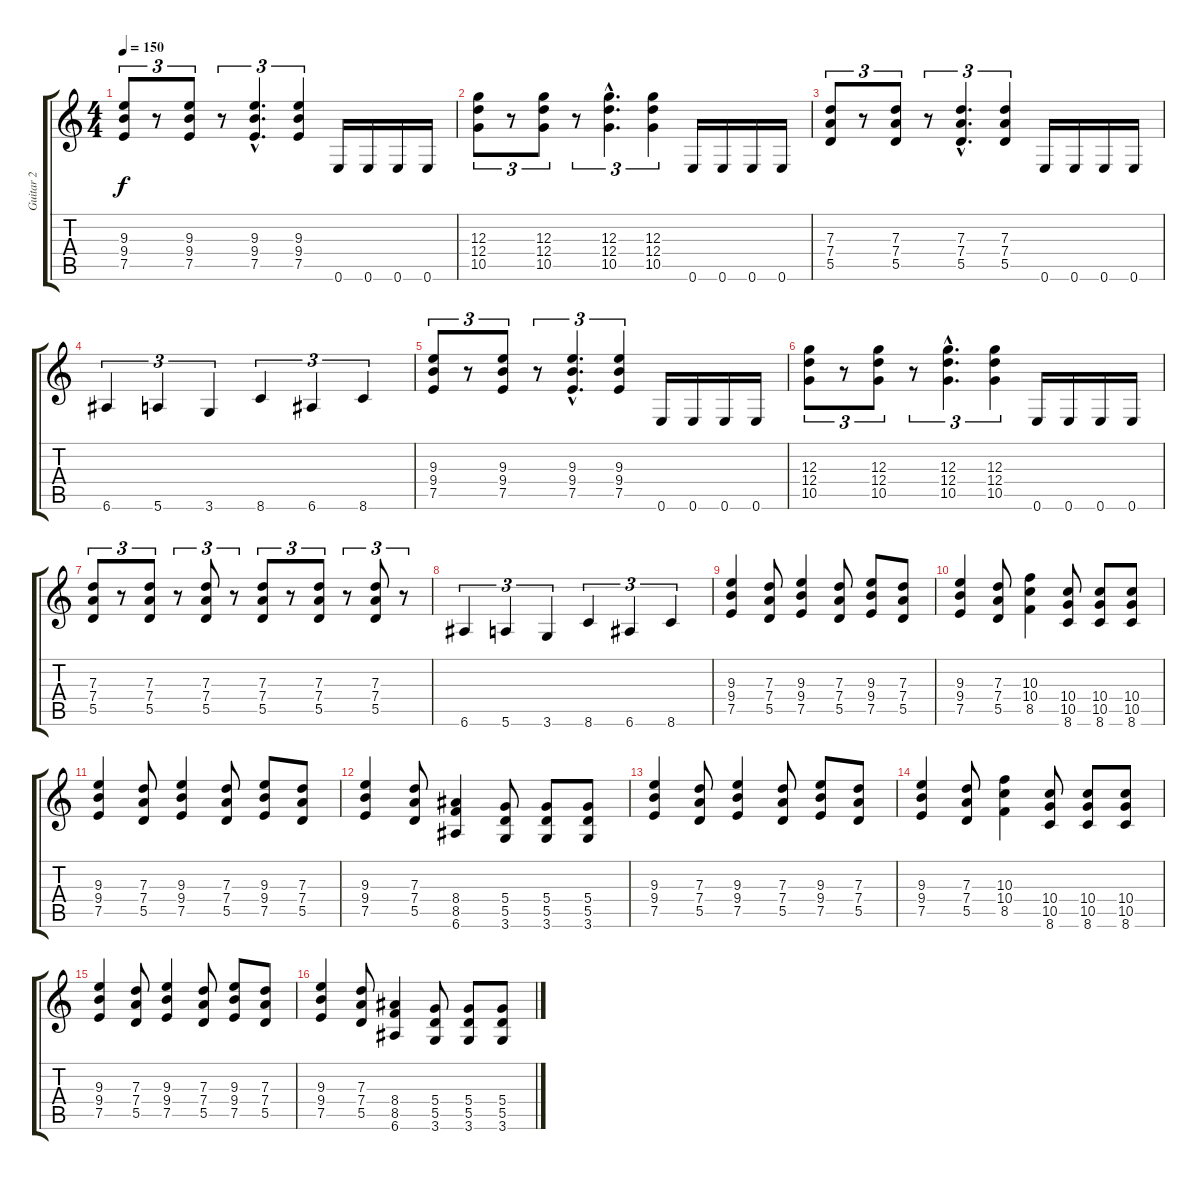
\track ("Guitar 2" "Guitar 2") {instrument distortionguitar}
\staff {score tabs}
\tuning (E4 B3 G3 D3 A2 E2) {hide}
\ts (4 4)
\tempo 150
\clef g2
\ks c
(9.3 9.4 7.5).8{tu (3 2) dy f} r.8{tu (3 2)} (9.3 9.4 7.5).8{tu (3 2)} r.8{tu (3 2)} (9.3{hac} 9.4{hac} 7.5{hac}).4{d tu (3 2)} (9.3 9.4 7.5).4{tu (3 2)} 0.6.16 0.6.16 0.6.16 0.6.16 |
(12.3 12.4 10.5).8{tu (3 2)} r.8{tu (3 2)} (12.3 12.4 10.5).8{tu (3 2)} r.8{tu (3 2)} (12.3{hac} 12.4{hac} 10.5{hac}).4{d tu (3 2)} (12.3 12.4 10.5).4{tu (3 2)} 0.6.16 0.6.16 0.6.16 0.6.16 |
(7.3 7.4 5.5).8{tu (3 2)} r.8{tu (3 2)} (7.3 7.4 5.5).8{tu (3 2)} r.8{tu (3 2)} (7.3{hac} 7.4{hac} 5.5{hac}).4{d tu (3 2)} (7.3 7.4 5.5).4{tu (3 2)} 0.6.16 0.6.16 0.6.16 0.6.16 |
6.6.4{tu (3 2)} 5.6.4{tu (3 2)} 3.6.4{tu (3 2)} 8.6.4{tu (3 2)} 6.6.4{tu (3 2)} 8.6.4{tu (3 2)} |
(9.3 9.4 7.5).8{tu (3 2)} r.8{tu (3 2)} (9.3 9.4 7.5).8{tu (3 2)} r.8{tu (3 2)} (9.3{hac} 9.4{hac} 7.5{hac}).4{d tu (3 2)} (9.3 9.4 7.5).4{tu (3 2)} 0.6.16 0.6.16 0.6.16 0.6.16 |
(12.3 12.4 10.5).8{tu (3 2)} r.8{tu (3 2)} (12.3 12.4 10.5).8{tu (3 2)} r.8{tu (3 2)} (12.3{hac} 12.4{hac} 10.5{hac}).4{d tu (3 2)} (12.3 12.4 10.5).4{tu (3 2)} 0.6.16 0.6.16 0.6.16 0.6.16 |
(7.3 7.4 5.5).8{tu (3 2)} r.8{tu (3 2)} (7.3 7.4 5.5).8{tu (3 2)} r.8{tu (3 2)} (7.3 7.4 5.5).8{tu (3 2)} r.8{tu (3 2)} (7.3 7.4 5.5).8{tu (3 2)} r.8{tu (3 2)} (7.3 7.4 5.5).8{tu (3 2)} r.8{tu (3 2)} (7.3 7.4 5.5).8{tu (3 2)} r.8{tu (3 2)} |
6.6.4{tu (3 2)} 5.6.4{tu (3 2)} 3.6.4{tu (3 2)} 8.6.4{tu (3 2)} 6.6.4{tu (3 2)} 8.6.4{tu (3 2)} |
(9.3 9.4 7.5).4 (7.3 7.4 5.5).8 (9.3 9.4 7.5).4 (7.3 7.4 5.5).8 (9.3 9.4 7.5).8 (7.3 7.4 5.5).8 |
(9.3 9.4 7.5).4 (7.3 7.4 5.5).8 (10.3 10.4 8.5).4 (10.4 10.5 8.6).8 (10.4 10.5 8.6).8 (10.4 10.5 8.6).8 |
(9.3 9.4 7.5).4 (7.3 7.4 5.5).8 (9.3 9.4 7.5).4 (7.3 7.4 5.5).8 (9.3 9.4 7.5).8 (7.3 7.4 5.5).8 |
(9.3 9.4 7.5).4 (7.3 7.4 5.5).8 (8.4 8.5 6.6).4 (5.4 5.5 3.6).8 (5.4 5.5 3.6).8 (5.4 5.5 3.6).8 |
(9.3 9.4 7.5).4 (7.3 7.4 5.5).8 (9.3 9.4 7.5).4 (7.3 7.4 5.5).8 (9.3 9.4 7.5).8 (7.3 7.4 5.5).8 |
(9.3 9.4 7.5).4 (7.3 7.4 5.5).8 (10.3 10.4 8.5).4 (10.4 10.5 8.6).8 (10.4 10.5 8.6).8 (10.4 10.5 8.6).8 |
(9.3 9.4 7.5).4 (7.3 7.4 5.5).8 (9.3 9.4 7.5).4 (7.3 7.4 5.5).8 (9.3 9.4 7.5).8 (7.3 7.4 5.5).8 |
(9.3 9.4 7.5).4 (7.3 7.4 5.5).8 (8.4 8.5 6.6).4 (5.4 5.5 3.6).8 (5.4 5.5 3.6).8 (5.4 5.5 3.6).8
